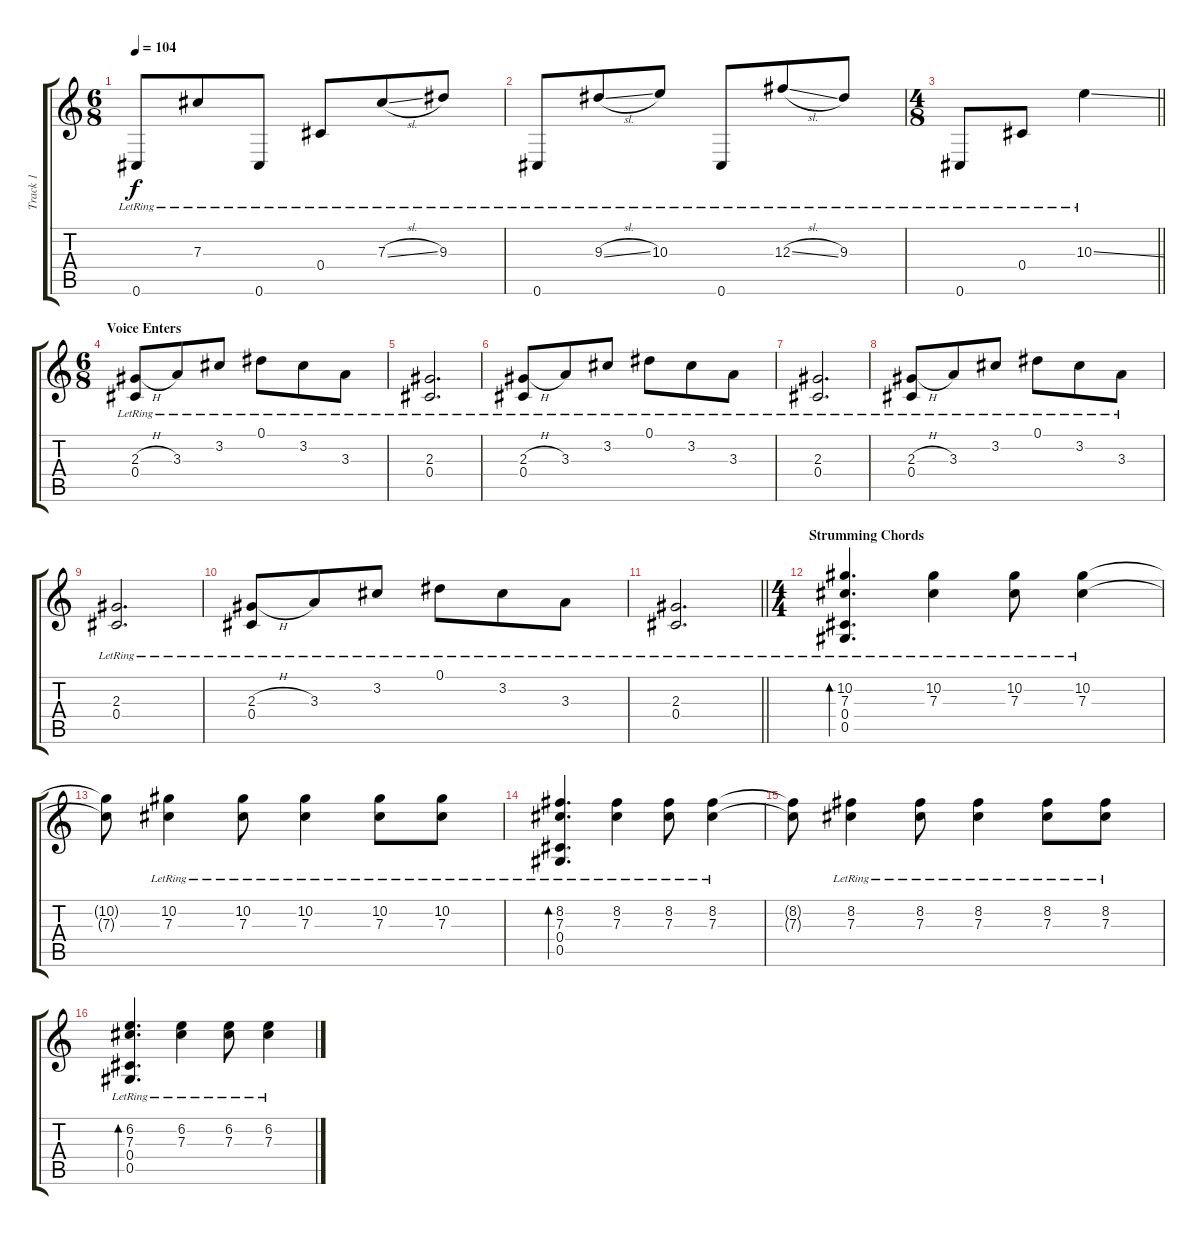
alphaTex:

\track ("Track 1" "Track 1") {instrument acousticguitarsteel}
\staff {score tabs}
\tuning (Eb4 Bb3 Gb3 Db3 Ab2 Db2) {hide}
\ts (6 8)
\tempo 104
\clef g2
\ks c
0.6{lr}.8{dy f} 7.3{lr}.8 0.6{lr}.8 0.4{lr}.8 7.3{sl lr}.8 9.3{lr}.8 |
0.6{lr}.8 9.3{sl lr}.8 10.3{lr}.8 0.6{lr}.8 12.3{sl lr}.8 9.3{lr}.8 |
\ts (4 8)
\barLineRight lightlight
0.6{lr}.8 0.4{lr}.8 10.3{ss lr}.4 |
\ts (6 8)
\section ("" "Voice Enters")
(2.3{h lr} 0.4{lr}).8 3.3{lr}.8 3.2{lr}.8 0.1{lr}.8 3.2{lr}.8 3.3{lr}.8 |
(2.3{lr} 0.4{lr}).2{d} |
(2.3{h lr} 0.4{lr}).8 3.3{lr}.8 3.2{lr}.8 0.1{lr}.8 3.2{lr}.8 3.3{lr}.8 |
(2.3{lr} 0.4{lr}).2{d} |
(2.3{h lr} 0.4{lr}).8 3.3{lr}.8 3.2{lr}.8 0.1{lr}.8 3.2{lr}.8 3.3{lr}.8 |
(2.3{lr} 0.4{lr}).2{d} |
(2.3{h lr} 0.4{lr}).8 3.3{lr}.8 3.2{lr}.8 0.1{lr}.8 3.2{lr}.8 3.3{lr}.8 |
\barLineRight lightlight
(2.3{lr} 0.4{lr}).2{d} |
\ts (4 4)
\section ("" "Strumming Chords")
(10.2{lr} 7.3{lr} 0.4{lr} 0.5{lr}).4{d bd 60} (10.2{lr} 7.3{lr}).4 (10.2{lr} 7.3{lr}).8 (10.2{lr} 7.3{lr}).4 |
(10.2{t} 7.3{t}).8 (10.2{lr} 7.3{lr}).4 (10.2{lr} 7.3{lr}).8 (10.2{lr} 7.3{lr}).4 (10.2{lr} 7.3{lr}).8 (10.2{lr} 7.3{lr}).8 |
(8.2{lr} 7.3{lr} 0.4{lr} 0.5{lr}).4{d bd 60} (8.2{lr} 7.3{lr}).4 (8.2{lr} 7.3{lr}).8 (8.2{lr} 7.3{lr}).4 |
(8.2{t} 7.3{t}).8 (8.2{lr} 7.3{lr}).4 (8.2{lr} 7.3{lr}).8 (8.2{lr} 7.3{lr}).4 (8.2{lr} 7.3{lr}).8 (8.2{lr} 7.3{lr}).8 |
(6.2{lr} 7.3{lr} 0.4{lr} 0.5{lr}).4{d bd 60} (6.2{lr} 7.3{lr}).4 (6.2{lr} 7.3{lr}).8 (6.2{lr} 7.3{lr}).4
